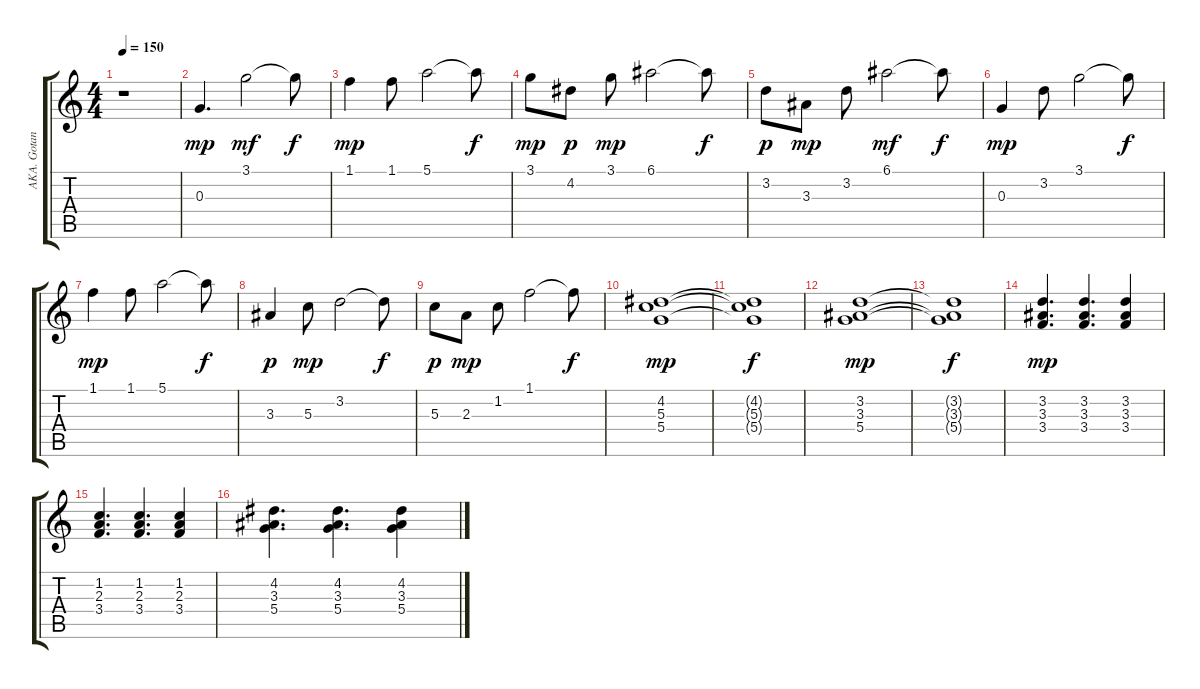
\track ("AKA. Gotan" "AKA. Gotan") {instrument acousticguitarsteel}
\staff {score tabs}
\tuning (E4 B3 G3 D3 A2 E2) {hide}
\ts (4 4)
\tempo 150
\clef g2
\ks c
r.1{dy pp} |
0.3.4{d dy mp} 3.1.2{dy mf} 3.1{t}.8{dy f} |
1.1.4{dy mp} 1.1.8 5.1.2 5.1{t}.8{dy f} |
3.1.8{dy mp} 4.2.8{dy p} 3.1.8{dy mp} 6.1.2 6.1{t}.8{dy f} |
3.2.8{dy p} 3.3.8{dy mp} 3.2.8 6.1.2{dy mf} 6.1{t}.8{dy f} |
0.3.4{dy mp} 3.2.8 3.1.2 3.1{t}.8{dy f} |
1.1.4{dy mp} 1.1.8 5.1.2 5.1{t}.8{dy f} |
3.3.4{dy p} 5.3.8{dy mp} 3.2.2 3.2{t}.8{dy f} |
5.3.8{dy p} 2.3.8{dy mp} 1.2.8 1.1.2 1.1{t}.8{dy f} |
(4.2 5.3 5.4).1{dy mp} |
(4.2{t} 5.3{t} 5.4{t}).1{dy f} |
(3.2 3.3 5.4).1{dy mp} |
(3.2{t} 3.3{t} 5.4{t}).1{dy f} |
(3.2 3.3 3.4).4{d dy mp} (3.2 3.3 3.4).4{d} (3.2 3.3 3.4).4 |
(1.2 2.3 3.4).4{d} (1.2 2.3 3.4).4{d} (1.2 2.3 3.4).4 |
(4.2 3.3 5.4).4{d} (4.2 3.3 5.4).4{d} (4.2 3.3 5.4).4
